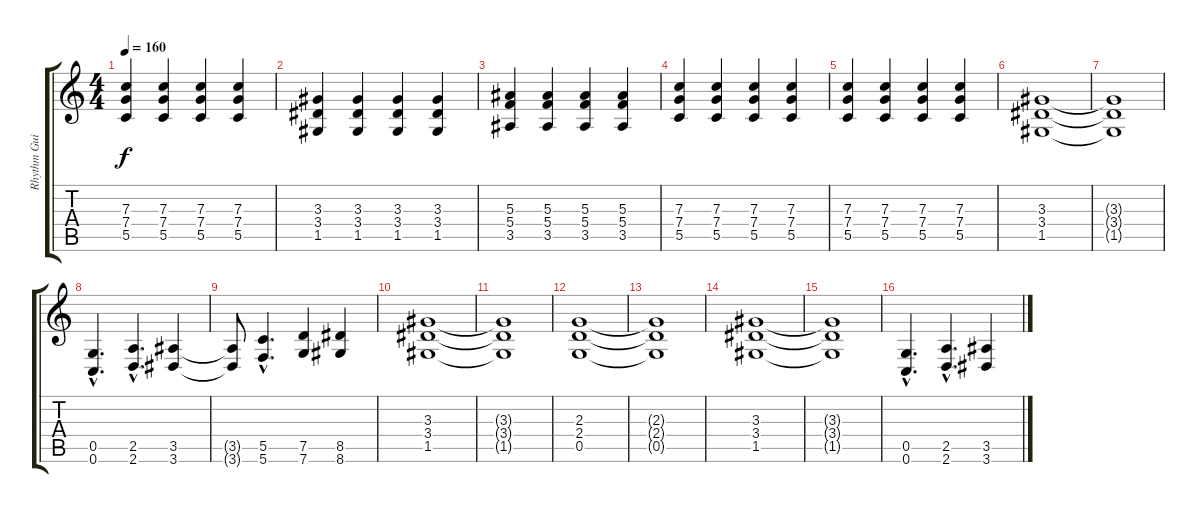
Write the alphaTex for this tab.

\track ("Rhythm Guitar" "Rhythm Gui") {instrument distortionguitar}
\staff {score tabs}
\tuning (D4 A3 F3 C3 G2 C2) {hide}
\ts (4 4)
\tempo 160
\clef g2
\ks c
(7.3 7.4 5.5).4{dy f} (7.3 7.4 5.5).4 (7.3 7.4 5.5).4 (7.3 7.4 5.5).4 |
(3.3 3.4 1.5).4 (3.3 3.4 1.5).4 (3.3 3.4 1.5).4 (3.3 3.4 1.5).4 |
(5.3 5.4 3.5).4 (5.3 5.4 3.5).4 (5.3 5.4 3.5).4 (5.3 5.4 3.5).4 |
(7.3 7.4 5.5).4 (7.3 7.4 5.5).4 (7.3 7.4 5.5).4 (7.3 7.4 5.5).4 |
(7.3 7.4 5.5).4 (7.3 7.4 5.5).4 (7.3 7.4 5.5).4 (7.3 7.4 5.5).4 |
(3.3 3.4 1.5).1 |
(3.3{t} 3.4{t} 1.5{t}).1 |
(0.5{hac} 0.6{hac}).4{d} (2.5{hac} 2.6{hac}).4{d} (3.5 3.6).4 |
(3.5{t} 3.6{t}).8 (5.5{hac} 5.6{hac}).4{d} (7.5 7.6).4 (8.5 8.6).4 |
(3.3 3.4 1.5).1 |
(3.3{t} 3.4{t} 1.5{t}).1 |
(2.3 2.4 0.5).1 |
(2.3{t} 2.4{t} 0.5{t}).1 |
(3.3 3.4 1.5).1 |
(3.3{t} 3.4{t} 1.5{t}).1 |
(0.5{hac} 0.6{hac}).4{d} (2.5{hac} 2.6{hac}).4{d} (3.5 3.6).4
